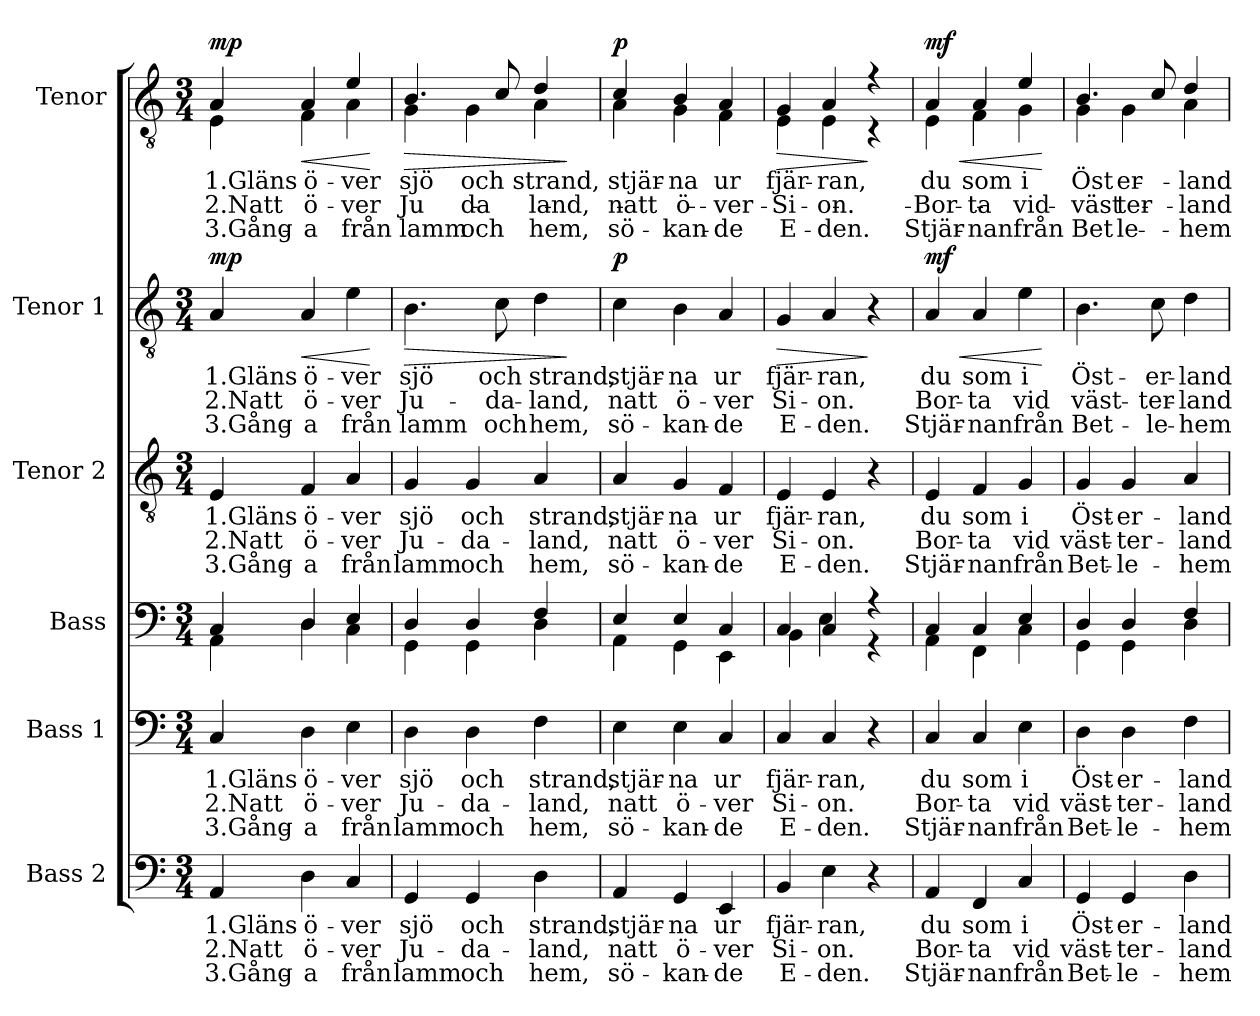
**kern	**text	**text	**text	**kern	**text	**text	**text	**kern	**kern	**text	**text	**text	**kern	**text	**text	**text	**dynam	**kern	**text	**text	**text	**dynam
*part6	*part6	*part6	*part6	*part5	*part5	*part5	*part5	*part4	*part3	*part3	*part3	*part3	*part2	*part2	*part2	*part2	*part2	*part1	*part1	*part1	*part1	*part1
*staff6	*staff6	*staff6	*staff6	*staff5	*staff5	*staff5	*staff5	*staff4	*staff3	*staff3	*staff3	*staff3	*staff2	*staff2	*staff2	*staff2	*staff2	*staff1	*staff1	*staff1	*staff1	*staff1
*I"Bass 2	*	*	*	*I"Bass 1	*	*	*	*I"Bass	*I"Tenor 2	*	*	*	*I"Tenor 1	*	*	*	*	*I"Tenor	*	*	*	*
*I'B. 2	*	*	*	*I'B. 1	*	*	*	*I'B.	*I'T. 2	*	*	*	*I'T. 1	*	*	*	*	*I'T.	*	*	*	*
*clefF4	*	*	*	*clefF4	*	*	*	*clefF4	*clefGv2	*	*	*	*clefGv2	*	*	*	*	*clefGv2	*	*	*	*
*k[]	*	*	*	*k[]	*	*	*	*k[]	*k[]	*	*	*	*k[]	*	*	*	*	*k[]	*	*	*	*
*M3/4	*	*	*	*M3/4	*	*	*	*M3/4	*M3/4	*	*	*	*M3/4	*	*	*	*	*M3/4	*	*	*	*
=1	=1	=1	=1	=1	=1	=1	=1	=1	=1	=1	=1	=1	=1	=1	=1	=1	=1	=1	=1	=1	=1	=1
!	!LO:LY:b	!LO:LY:b	!LO:LY:b	!	!LO:LY:b	!LO:LY:b	!LO:LY:b	!	!	!LO:LY:b	!LO:LY:b	!LO:LY:b	!	!LO:LY:b	!LO:LY:b	!LO:LY:b	!	!	!LO:LY:b	!LO:LY:b	!LO:LY:b	!
*	*	*	*	*	*	*	*	*^	*	*	*	*	*	*	*	*	*	*^	*	*	*	*
!	!	!	!	!	!	!	!	!	!	!	!	!	!	!	!	!	!	!LO:DY:a	!	!	!LO:LY:b	!LO:LY:b	!LO:LY:b	!LO:DY:a
4AA/	1.Gläns	2.Natt	3.Gång-	4C/	1.Gläns	2.Natt	3.Gång-	4C/	4AA\	4E/	1.Gläns	2.Natt	3.Gång-	4A/	1.Gläns	2.Natt	3.Gång-	mp	4A/	4E\	1.Gläns	2.Natt	3.Gång-	mp
!	!LO:LY:b	!LO:LY:b	!LO:LY:b	!	!LO:LY:b	!LO:LY:b	!LO:LY:b	!	!	!	!LO:LY:b	!LO:LY:b	!LO:LY:b	!	!LO:LY:b	!LO:LY:b	!LO:LY:b	!LO:HP:b	!	!	!LO:LY:b	!LO:LY:b	!LO:LY:b	!LO:HP:b
!	!	!	!	!	!	!	!	!	!	!	!	!	!	!	!	!	!	!	!	!	!LO:LY:b	!LO:LY:b	!LO:LY:b	!
4D\	ö-	ö-	-a	4D\	ö-	ö-	-a	4D/	4D\	4F/	ö-	ö-	-a	4A/	ö-	ö-	-a	<	4A/	4F\	ö-	ö-	-a	<
!	!LO:LY:b	!LO:LY:b	!LO:LY:b	!	!LO:LY:b	!LO:LY:b	!LO:LY:b	!	!	!	!LO:LY:b	!LO:LY:b	!LO:LY:b	!	!LO:LY:b	!LO:LY:b	!LO:LY:b	!	!	!	!LO:LY:b	!LO:LY:b	!LO:LY:b	!
!	!	!	!	!	!	!	!	!	!	!	!	!	!	!	!	!	!	!	!	!	!LO:LY:b	!LO:LY:b	!LO:LY:b	!
4C/	-ver	-ver	från	4E\	-ver	-ver	från	4E/	4C\	4A/	-ver	-ver	från	4e\	-ver	-ver	från	.	4e/	4A\	-ver	-ver	från	.
*	*	*	*	*	*	*	*	*v	*v	*	*	*	*	*	*	*	*	*	*v	*v	*	*	*	*
.	.	.	.	.	.	.	.	.	.	.	.	.	.	.	.	.	[	.	.	.	.	[
=2	=2	=2	=2	=2	=2	=2	=2	=2	=2	=2	=2	=2	=2	=2	=2	=2	=2	=2	=2	=2	=2	=2
!	!LO:LY:b	!LO:LY:b	!LO:LY:b	!	!LO:LY:b	!LO:LY:b	!LO:LY:b	!	!	!LO:LY:b	!LO:LY:b	!LO:LY:b	!	!LO:LY:b	!LO:LY:b	!LO:LY:b	!LO:HP:b	!	!LO:LY:b	!LO:LY:b	!LO:LY:b	!LO:HP:b
*	*	*	*	*	*	*	*	*^	*	*	*	*	*	*	*	*	*	*^	*	*	*	*
!	!	!	!	!	!	!	!	!	!	!	!	!	!	!	!	!	!	!	!	!	!LO:LY:b	!LO:LY:b	!LO:LY:b	!
4GG/	sjö	Ju-	lamm	4D\	sjö	Ju-	lamm	4D/	4GG\	4G/	sjö	Ju-	lamm	4.B\	sjö	Ju-	lamm	>	4.B/	4G\	sjö	Ju-	lamm	>
!	!LO:LY:b	!LO:LY:b	!LO:LY:b	!	!LO:LY:b	!LO:LY:b	!LO:LY:b	!	!	!	!LO:LY:b	!LO:LY:b	!LO:LY:b	!	!	!	!	!	!	!	!LO:LY:b	!LO:LY:b	!LO:LY:b	!
4GG/	och	-da-	och	4D\	och	-da-	och	4D/	4GG\	4G/	och	-da-	och	.	.	.	.	.	.	4G\	och	-da-	och	.
!	!	!	!	!	!	!	!	!	!	!	!	!	!	!	!LO:LY:b	!LO:LY:b	!LO:LY:b	!	!	!	!	!	!	!
.	.	.	.	.	.	.	.	.	.	.	.	.	.	8c\	och	-da-	och	.	8c/	.	.	.	.	.
!	!LO:LY:b	!LO:LY:b	!LO:LY:b	!	!LO:LY:b	!LO:LY:b	!LO:LY:b	!	!	!	!LO:LY:b	!LO:LY:b	!LO:LY:b	!	!LO:LY:b	!LO:LY:b	!LO:LY:b	!	!	!	!LO:LY:b	!LO:LY:b	!LO:LY:b	!
!	!	!	!	!	!	!	!	!	!	!	!	!	!	!	!	!	!	!	!	!	!LO:LY:b	!LO:LY:b	!LO:LY:b	!
4D\	strand,	-land,	hem,	4F\	strand,	-land,	hem,	4F/	4D\	4A/	strand,	-land,	hem,	4d\	strand,	-land,	hem,	.	4d/	4A\	strand,	-land,	hem,	.
*	*	*	*	*	*	*	*	*v	*v	*	*	*	*	*	*	*	*	*	*v	*v	*	*	*	*
.	.	.	.	.	.	.	.	.	.	.	.	.	.	.	.	.	]	.	.	.	.	]
=3	=3	=3	=3	=3	=3	=3	=3	=3	=3	=3	=3	=3	=3	=3	=3	=3	=3	=3	=3	=3	=3	=3
!	!LO:LY:b	!LO:LY:b	!LO:LY:b	!	!LO:LY:b	!LO:LY:b	!LO:LY:b	!	!	!LO:LY:b	!LO:LY:b	!LO:LY:b	!	!LO:LY:b	!LO:LY:b	!LO:LY:b	!	!	!LO:LY:b	!LO:LY:b	!LO:LY:b	!
*	*	*	*	*	*	*	*	*^	*	*	*	*	*	*	*	*	*	*^	*	*	*	*
!	!	!	!	!	!	!	!	!	!	!	!	!	!	!	!	!	!	!LO:DY:a	!	!	!LO:LY:b	!LO:LY:b	!LO:LY:b	!LO:DY:a
4AA/	stjär-	natt	sö-	4E\	stjär-	natt	sö-	4E/	4AA\	4A/	stjär-	natt	sö-	4c\	stjär-	natt	sö-	p	4c/	4A\	stjär-	natt	sö-	p
!	!LO:LY:b	!LO:LY:b	!LO:LY:b	!	!LO:LY:b	!LO:LY:b	!LO:LY:b	!	!	!	!LO:LY:b	!LO:LY:b	!LO:LY:b	!	!LO:LY:b	!LO:LY:b	!LO:LY:b	!	!	!	!LO:LY:b	!LO:LY:b	!LO:LY:b	!
!	!	!	!	!	!	!	!	!	!	!	!	!	!	!	!	!	!	!	!	!	!LO:LY:b	!LO:LY:b	!LO:LY:b	!
4GG/	-na	ö-	-kan-	4E\	-na	ö-	-kan-	4E/	4GG\	4G/	-na	ö-	-kan-	4B\	-na	ö-	-kan-	.	4B/	4G\	-na	ö-	-kan-	.
!	!LO:LY:b	!LO:LY:b	!LO:LY:b	!	!LO:LY:b	!LO:LY:b	!LO:LY:b	!	!	!	!LO:LY:b	!LO:LY:b	!LO:LY:b	!	!LO:LY:b	!LO:LY:b	!LO:LY:b	!	!	!	!LO:LY:b	!LO:LY:b	!LO:LY:b	!
!	!	!	!	!	!	!	!	!	!	!	!	!	!	!	!	!	!	!	!	!	!LO:LY:b	!LO:LY:b	!LO:LY:b	!
4EE/	ur	-ver	-de	4C/	ur	-ver	-de	4C/	4EE\	4F/	ur	-ver	-de	4A/	ur	-ver	-de	.	4A/	4F\	ur	-ver	-de	.
=4	=4	=4	=4	=4	=4	=4	=4	=4	=4	=4	=4	=4	=4	=4	=4	=4	=4	=4	=4	=4	=4	=4	=4	=4
!	!LO:LY:b	!LO:LY:b	!LO:LY:b	!	!LO:LY:b	!LO:LY:b	!LO:LY:b	!	!	!	!LO:LY:b	!LO:LY:b	!LO:LY:b	!	!LO:LY:b	!LO:LY:b	!LO:LY:b	!LO:HP:b	!	!	!LO:LY:b	!LO:LY:b	!LO:LY:b	!LO:HP:b
!	!	!	!	!	!	!	!	!	!	!	!	!	!	!	!	!	!	!	!	!	!LO:LY:b	!LO:LY:b	!LO:LY:b	!
4BB/	fjär-	Si-	E-	4C/	fjär-	Si-	E-	4C/	4BB\	4E/	fjär-	Si-	E-	4G/	fjär-	Si-	E-	>	4G/	4E\	fjär-	Si-	E-	>
!	!LO:LY:b	!LO:LY:b	!LO:LY:b	!	!LO:LY:b	!LO:LY:b	!LO:LY:b	!	!	!	!LO:LY:b	!LO:LY:b	!LO:LY:b	!	!LO:LY:b	!LO:LY:b	!LO:LY:b	!	!	!	!LO:LY:b	!LO:LY:b	!LO:LY:b	!
!	!	!	!	!	!	!	!	!	!	!	!	!	!	!	!	!	!	!	!	!	!LO:LY:b	!LO:LY:b	!LO:LY:b	!
4E\	-ran,	-on.	-den.	4C/	-ran,	-on.	-den.	4C/	4E\	4E/	-ran,	-on.	-den.	4A/	-ran,	-on.	-den.	.	4A/	4E\	-ran,	-on.	-den.	.
4r	.	.	.	4r	.	.	.	4r	4r	4r	.	.	.	4r	.	.	.	]	4r	4r	.	.	.	]
=5	=5	=5	=5	=5	=5	=5	=5	=5	=5	=5	=5	=5	=5	=5	=5	=5	=5	=5	=5	=5	=5	=5	=5	=5
!	!LO:LY:b	!LO:LY:b	!LO:LY:b	!	!LO:LY:b	!LO:LY:b	!LO:LY:b	!	!	!	!LO:LY:b	!LO:LY:b	!LO:LY:b	!	!LO:LY:b	!LO:LY:b	!LO:LY:b	!LO:HP:b	!	!	!LO:LY:b	!LO:LY:b	!LO:LY:b	!LO:HP:b
!	!	!	!	!	!	!	!	!	!	!	!	!	!	!	!	!	!	!LO:DY:n=1:a	!	!	!LO:LY:b	!LO:LY:b	!LO:LY:b	!LO:DY:n=1:a
4AA/	du	Bor-	Stjär-	4C/	du	Bor-	Stjär-	4C/	4AA\	4E/	du	Bor-	Stjär-	4A/	du	Bor-	Stjär-	< mf	4A/	4E\	du	Bor-	Stjär-	< mf
!	!LO:LY:b	!LO:LY:b	!LO:LY:b	!	!LO:LY:b	!LO:LY:b	!LO:LY:b	!	!	!	!LO:LY:b	!LO:LY:b	!LO:LY:b	!	!LO:LY:b	!LO:LY:b	!LO:LY:b	!	!	!	!LO:LY:b	!LO:LY:b	!LO:LY:b	!
!	!	!	!	!	!	!	!	!	!	!	!	!	!	!	!	!	!	!	!	!	!LO:LY:b	!LO:LY:b	!LO:LY:b	!
4FF/	som	-ta	-nan	4C/	som	-ta	-nan	4C/	4FF\	4F/	som	-ta	-nan	4A/	som	-ta	-nan	.	4A/	4F\	som	-ta	-nan	.
!	!LO:LY:b	!LO:LY:b	!LO:LY:b	!	!LO:LY:b	!LO:LY:b	!LO:LY:b	!	!	!	!LO:LY:b	!LO:LY:b	!LO:LY:b	!	!LO:LY:b	!LO:LY:b	!LO:LY:b	!	!	!	!LO:LY:b	!LO:LY:b	!LO:LY:b	!
!	!	!	!	!	!	!	!	!	!	!	!	!	!	!	!	!	!	!	!	!	!LO:LY:b	!LO:LY:b	!LO:LY:b	!
4C/	i	vid	från	4E\	i	vid	från	4E/	4C\	4G/	i	vid	från	4e\	i	vid	från	.	4e/	4G\	i	vid	från	.
*	*	*	*	*	*	*	*	*v	*v	*	*	*	*	*	*	*	*	*	*v	*v	*	*	*	*
.	.	.	.	.	.	.	.	.	.	.	.	.	.	.	.	.	[	.	.	.	.	[
=6	=6	=6	=6	=6	=6	=6	=6	=6	=6	=6	=6	=6	=6	=6	=6	=6	=6	=6	=6	=6	=6	=6
!	!LO:LY:b	!LO:LY:b	!LO:LY:b	!	!LO:LY:b	!LO:LY:b	!LO:LY:b	!	!	!LO:LY:b	!LO:LY:b	!LO:LY:b	!	!LO:LY:b	!LO:LY:b	!LO:LY:b	!	!	!LO:LY:b	!LO:LY:b	!LO:LY:b	!
*	*	*	*	*	*	*	*	*^	*	*	*	*	*	*	*	*	*	*^	*	*	*	*
!	!	!	!	!	!	!	!	!	!	!	!	!	!	!	!	!	!	!	!	!	!LO:LY:b	!LO:LY:b	!LO:LY:b	!
4GG/	Öst-	väst-	Bet-	4D\	Öst-	väst-	Bet-	4D/	4GG\	4G/	Öst-	väst-	Bet-	4.B\	Öst-	väst-	Bet-	.	4.B/	4G\	Öst-	väst-	Bet-	.
!	!LO:LY:b	!LO:LY:b	!LO:LY:b	!	!LO:LY:b	!LO:LY:b	!LO:LY:b	!	!	!	!LO:LY:b	!LO:LY:b	!LO:LY:b	!	!	!	!	!	!	!	!LO:LY:b	!LO:LY:b	!LO:LY:b	!
4GG/	-er-	-ter-	-le-	4D\	-er-	-ter-	-le-	4D/	4GG\	4G/	-er-	-ter-	-le-	.	.	.	.	.	.	4G\	-er-	-ter-	-le-	.
!	!	!	!	!	!	!	!	!	!	!	!	!	!	!	!LO:LY:b	!LO:LY:b	!LO:LY:b	!	!	!	!	!	!	!
.	.	.	.	.	.	.	.	.	.	.	.	.	.	8c\	-er-	-ter-	-le-	.	8c/	.	.	.	.	.
!	!LO:LY:b	!LO:LY:b	!LO:LY:b	!	!LO:LY:b	!LO:LY:b	!LO:LY:b	!	!	!	!LO:LY:b	!LO:LY:b	!LO:LY:b	!	!LO:LY:b	!LO:LY:b	!LO:LY:b	!	!	!	!LO:LY:b	!LO:LY:b	!LO:LY:b	!
!	!	!	!	!	!	!	!	!	!	!	!	!	!	!	!	!	!	!	!	!	!LO:LY:b	!LO:LY:b	!LO:LY:b	!
4D\	-land	-land	-hem	4F\	-land	-land	-hem	4F/	4D\	4A/	-land	-land	-hem	4d\	-land	-land	-hem	.	4d/	4A\	-land	-land	-hem	.
*	*	*	*	*	*	*	*	*v	*v	*	*	*	*	*	*	*	*	*	*v	*v	*	*	*	*
=	=	=	=	=	=	=	=	=	=	=	=	=	=	=	=	=	=	=	=	=	=	=
*-	*-	*-	*-	*-	*-	*-	*-	*-	*-	*-	*-	*-	*-	*-	*-	*-	*-	*-	*-	*-	*-	*-
